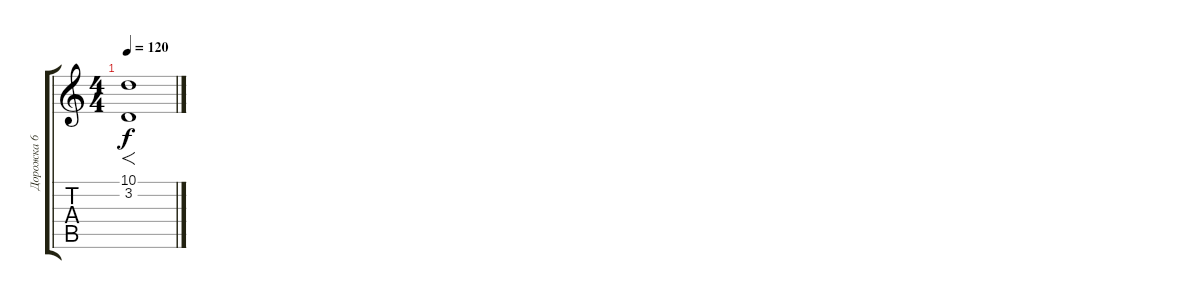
\track ("Дорожка 6" "Дорожка 6") {instrument synthstrings1}
\staff {score tabs}
\tuning (E4 B3 G3 D3 A2 D2) {hide}
\ts (4 4)
\tempo 120
\clef g2
\ks c
(10.1 3.2).1{f dy f}
